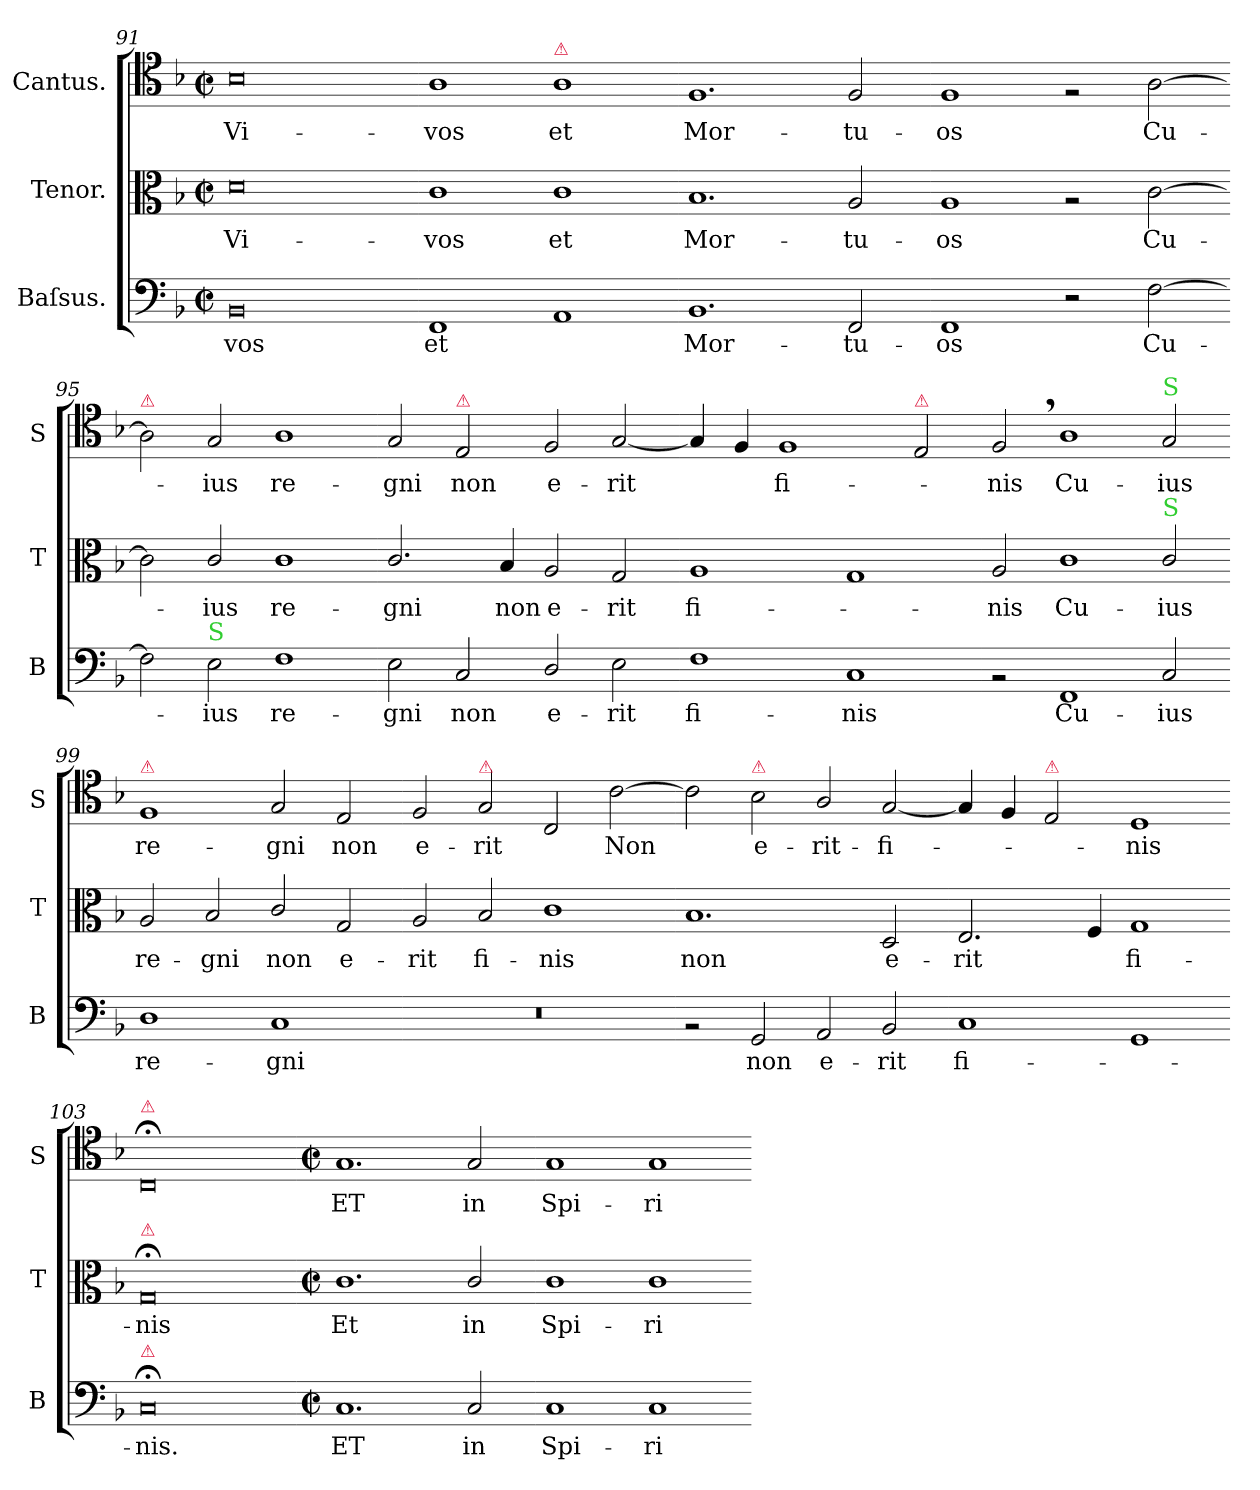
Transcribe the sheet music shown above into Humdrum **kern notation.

**kern	**text	**kern	**text	**kern	**text
*part3	*part3	*part2	*part2	*part1	*part1
*staff3	*staff3	*staff2	*staff2	*staff1	*staff1
*I"Baſsus.	*	*I"Tenor.	*	*I"Cantus.	*
*I'B	*	*I'T	*	*I'S	*
*clefF4	*	*clefC3	*	*clefC4	*
*k[b-]	*	*k[b-]	*	*k[b-]	*
*M2/1	*	*M2/1	*	*M2/1	*
*met(c|)	*	*met(c|)	*	*met(c|)	*
=91	=91	=91	=91	=91	=91
0BB-/	-vos	0d\	Vi-	0B-\	Vi-
=92-	=92-	=92-	=92-	=92-	=92-
1FF/	et	1c\	-vos	1A\	-vos
!	!	!	!	!LO:TX:a:color=crimson:t=⚠	!
1AA/	.	1c\	et	1A\	et
=93-	=93-	=93-	=93-	=93-	=93-
1.BB-/	Mor-	1.B-/	Mor-	1.F/	Mor-
2FF/	-tu-	2A/	-tu-	2F/	-tu-
=94-	=94-	=94-	=94-	=94-	=94-
1FF/	-os	1A/	-os	1F/	-os
2r	.	2rA	.	2rF	.
[2F\	Cu-	[2c\	Cu-	[2A\	Cu-
=95-	=95-	=95-	=95-	=95-	=95-
!	!	!	!	!LO:TX:a:color=crimson:t=⚠	!
2F\]	.	2c\]	.	2A\]	.
!LO:TX:a:color=limegreen:t=S	!	!	!	!	!
2E\	-ius	2c/	-ius	2G/	-ius
1F\	re-	1c\	re-	1A\	re-
=96-	=96-	=96-	=96-	=96-	=96-
2E\	-gni	2.c/	-gni	2G/	-gni
!	!	!	!	!LO:TX:a:color=crimson:t=⚠	!
2C/	non	.	.	2E/	non
.	.	4B-/	non	.	.
2D/	e-	2A/	e-	2F/	e-
2E\	-rit	2G/	-rit	[2G/	-rit
=97-	=97-	=97-	=97-	=97-	=97-
1F\	fi-	1A/	fi-	4G/]	.
.	.	.	.	4F/	.
.	.	.	.	1F/	fi-
1C/	-nis	1G/	.	.	.
!	!	!	!	!LO:TX:a:color=crimson:t=⚠	!
.	.	.	.	2E/	.
=98-	=98-	=98-	=98-	=98-	=98-
2rBB	.	2A/	-nis	2F,</	-nis
1FF/	Cu-	1c\	Cu-	1A\	Cu-
!	!	!	!	!LO:TX:a:color=limegreen:t=S	!
!	!	!LO:TX:a:color=limegreen:t=S	!	!	!
2C/	-ius	2c/	-ius	2G/	-ius
=99-	=99-	=99-	=99-	=99-	=99-
!	!	!	!	!LO:TX:a:color=crimson:t=⚠	!
1D\	re-	2A/	re-	1F/	re-
.	.	2B-/	-gni	.	.
1C/	-gni	2c/	non	2G/	-gni
.	.	2G/	e-	2E/	non
=100-	=100-	=100-	=100-	=100-	=100-
0r	.	2A/	-rit	2F/	e-
!	!	!	!	!LO:TX:a:color=crimson:t=⚠	!
.	.	2B-/	fi-	2G/	-rit
.	.	1c\	-nis	2C/	.
.	.	.	.	[2c\	Non
=101-	=101-	=101-	=101-	=101-	=101-
2rBB	.	1.B-/	non	2c\]	.
!	!	!	!	!LO:TX:a:color=crimson:t=⚠	!
2GG/	non	.	.	2B-\	e-
2AA/	e-	.	.	2A/	-rit-
2BB-/	-rit	2D/	e-	[2G/	-fi-
=102-	=102-	=102-	=102-	=102-	=102-
1C/	fi-	2.E/	-rit	4G/]	.
.	.	.	.	4F/	.
!	!	!	!	!LO:TX:a:color=crimson:t=⚠	!
.	.	.	.	2E/	.
.	.	4F/	.	.	.
1GG/	.	1G/	fi-	1D/	-nis
=103-	=103-	=103-	=103-	=103-	=103-
!	!	!	!	!LO:TX:a:color=crimson:t=⚠	!
!	!	!LO:TX:a:color=crimson:t=⚠	!	!	!
!LO:TX:a:color=crimson:t=⚠	!	!	!	!	!
0C;</	-nis.	0G;</	-nis	0C;</	.
=104-	=104-	=104-	=104-	=104-	=104-
*M2/1	*	*M2/1	*	*M2/1	*
*met(c|)	*	*met(c|)	*	*met(c|)	*
1.C/	ET	1.c\	Et	1.G/	ET
2C/	in	2c/	in	2G/	in
=105-	=105-	=105-	=105-	=105-	=105-
1C/	Spi-	1c\	Spi-	1G/	Spi-
1C/	-ri-	1c\	-ri-	1G/	-ri-
=-	=-	=-	=-	=-	=-
*-	*-	*-	*-	*-	*-
